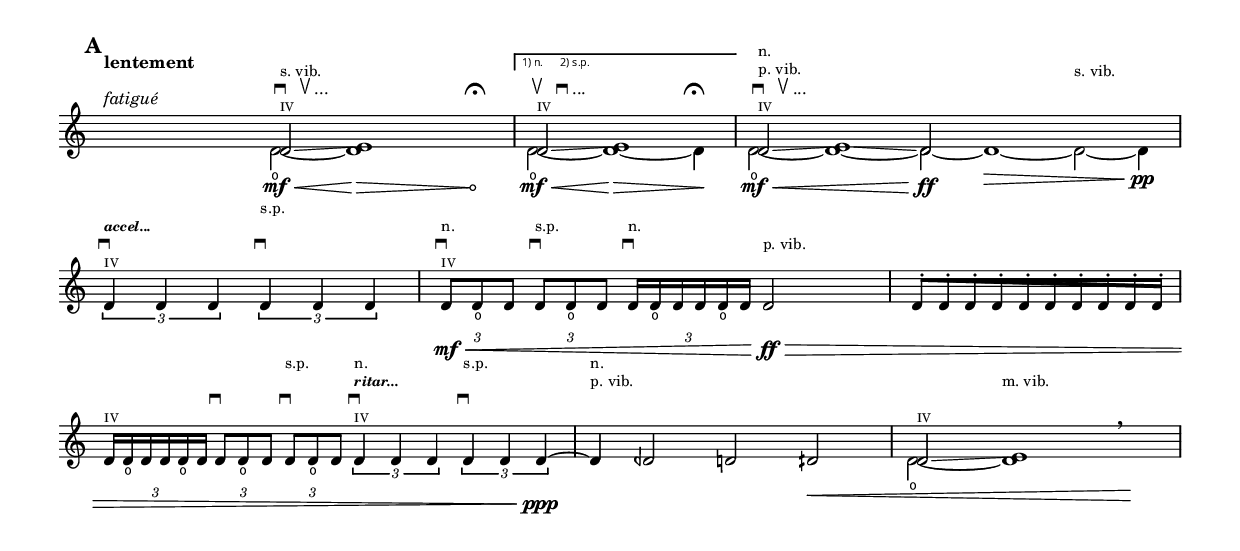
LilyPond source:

% Do not edit this file; it is automatically
% generated from Documentation/snippets/new
% This file is in the public domain.
%% Note: this file works from version 2.13.36
% #!lilypond lcp-extract.ly -*- coding: utf-8; -*-

%%%
%%% les-cinq-pieds:
%%% extract for the lilypond documentaton project
%%%

%% Title:	Les cinq pieds
%% Composer: 	David Séverin
%% Date:	Juillet 2007
%% Instrument:	Violon Solo
%% Dedication:	A mon épouse Lívia De Souza Vidal
%% Additional:	avec l'aide de Krzysztof Wagenaar

%% Statement:

%% Here by, I, the composer, agree that this extract of my composition
%% be in the public domain and can be part of, used and presented in
%% the LilyPond Documention Project.

%% Statement Date: Octber the 9th, 2008


\header {
  lsrtags = "headwords"
  texidoc = ""
  doctitle = "headword"
} % begin verbatim



\version "2.13.36"
#(set-global-staff-size 15)

%%%
%%% Abreviations
%%%

db         = \markup { \musicglyph #"scripts.downbow" }
dub        = \markup { \line { \musicglyph #"scripts.downbow" " " \musicglyph #"scripts.upbow" } }
dubetc     = \markup { \line { \musicglyph #"scripts.downbow" " " \musicglyph #"scripts.upbow" "..." } }

ub         = \markup { \musicglyph #"scripts.upbow" }
udb        = \markup { \line { \musicglyph #"scripts.upbow" " " \musicglyph #"scripts.downbow" } }
udbetc     = \markup { \line { \musicglyph #"scripts.upbow" " " \musicglyph #"scripts.downbow" "..." } }

fermaTa    = \markup \musicglyph #"scripts.ufermata"

accel   = \markup \tiny \italic \bold "accel..."
ritar   = \markup \tiny \italic \bold "ritar..."

ignore     = \override NoteColumn #'ignore-collision = ##t


%%
%% Strings
%%

svib           = \markup \small "s. vib."
pvib           = \markup \small "p. vib."
mvib           = \markup \small "m. vib."
sulp           = \markup \small "s.p."
norm           = \markup \small "n."

quatre         = \markup \teeny "IV"


%%
%% Shifting Notes
%%

shift      = \once \override NoteColumn #'force-hshift = #0.9
shifta     = \once \override NoteColumn #'force-hshift = #1.2
shiftb     = \once \override NoteColumn #'force-hshift = #1.4


%%
%% Hairpin
%%

% aniente        = "a niente"
aniente        = \once \override Hairpin #'circled-tip = ##t


%%
%% Tuplets
%%

tupletbp       = \once \override Staff.TupletBracket #'padding = #2.25


%%
%% Flag [Note Head - Stem]
%%

noflag         = \once \override Stem #'flag-style = #'no-flag

%%%
%%% Functions
%%%

#(define-markup-command (colmark layout props args)
  (markup-list?)
  (let ((entries (cons (list '(baseline-skip . 2.3)) props)
       ))
   (interpret-markup layout entries
    (make-column-markup
     (map (lambda (arg)
	   (markup arg))
      (reverse args))))))


%%%
%%% Instruments
%%%

ViolinSolo = \relative c' {

  \voiceOne

  \set Score.markFormatter     =  #format-mark-box-numbers
  \override Score.VoltaBracket #'font-name                  = #"sans"
  \override Score.VoltaBracket #'extra-offset               = #'(0 . 1)
  \override SpacingSpanner     #'uniform-stretching         = ##t


  %% Measure 1
  \time 25/8
  \mark \default
  r2 ^\markup \colmark { \italic "fatigué" " " \bold "lentement"} r4 r r8
  <<
    { \shift d2 \glissando ^\markup \colmark { \quatre \dubetc \svib } \shifta e1 } \\
    { d2 \open \mf \< ~ \aniente d1  \! \> r4 r ^\markup \colmark { " " \fermaTa } \! }
  >>


  %% Measure 2
  \time 7/4
  \set Score.repeatCommands = #'((volta "1) n.      2) s.p."))
  <<
    { \shift d2 \glissando ^\markup \colmark { \quatre \udbetc } \shifta e1 } \\
    { d2 \open \mf \< ~ d1 \! \> ~ d4 ^\markup \colmark { " " \fermaTa } \! }
  >>
  \set Score.repeatCommands = #'((volta #f))


  %% Measure 3
  \time 15/4
  <<
    { \shift d2 \glissando ^\markup \colmark { \quatre \dubetc \pvib \norm } \shifta e1 \glissando d2 } \\
    { d2 \open \mf \< ~ d1 ~ d2 \ff  ~ d1 \> ~ d2 ^\markup \colmark { " " " " \svib } ~ d4 \pp}
  >>
  \break

  %% Measure 4
  \time 4/4
  \stemUp
  \tupletDown
  \times 2/3 { d4 ^\markup \colmark { \quatre \db \accel } d d }
  \times 2/3 { d4 ^\markup \colmark { " " \db " " \sulp } d d }



  %% Measure 5
  \time 5/4
  \tupletbp \times 2/3 { d8 \mf \< ^\markup \colmark { \quatre \db \norm } d _\open d }
  \tupletbp \times 2/3 { d8 ^\markup \colmark { " " \db \sulp } d _\open d }
  \tupletbp \times 2/3 { d16 ^\markup \colmark { " " \db \norm } d _\open d d d _\open d }
  d2 \ff ^\markup \colmark { " " \pvib } \>


  %% Measure 6
  \time 5/8
  \once \override Beam #'grow-direction = #RIGHT  % \featherDurations #(ly:make-moment 2 3)
  { d16 \staccato
    [ d \staccato d \staccato d \staccato d \staccato d \staccato d \staccato d \staccato d \staccato d \staccato]
  }
  \break


  %% Measure 7
  \time 7/4
  \tupletbp \times 2/3 { d16 ^\markup \colmark { \quatre } d _\open d d d _\open d }
  \tupletbp \times 2/3 { d8 ^\markup \colmark { " " \db } d _\open d }
  \tupletbp \times 2/3 { d8 ^\markup \colmark { " " \db " " \sulp } d _\open d }
  \times 2/3 { d4 ^\markup \colmark { \quatre \db \ritar \norm } d d }
  \times 2/3 { d4 ^\markup \colmark { " " \db " " \sulp } d d \ppp ~ }


  %% Measure 8
  d4 ^\markup \colmark { " " " " \pvib \norm }
  deh2 d dih \<


  %% Measure 9
  <<
    { \shift d2 \glissando ^\markup \colmark { \quatre } \shifta e1 } \\
    { d2 \open ~ d1  ^\markup \colmark { " " " " \mvib } }
  >>
  \breathe r4 \!

}


%%%
%%% Score
%%%

\score {

  <<
    \relative <<
      \new Staff \ViolinSolo
    >>

    \override Score.Rest #'transparent = ##t
    \set Score.defaultBarType          = "empty"
  >>

  \layout  {
    indent       = 0.0
    \context {
      \Staff
      \remove "Time_signature_engraver"
    }
    \context {
      \Score
      \remove "Bar_number_engraver"
    }
  }
}
